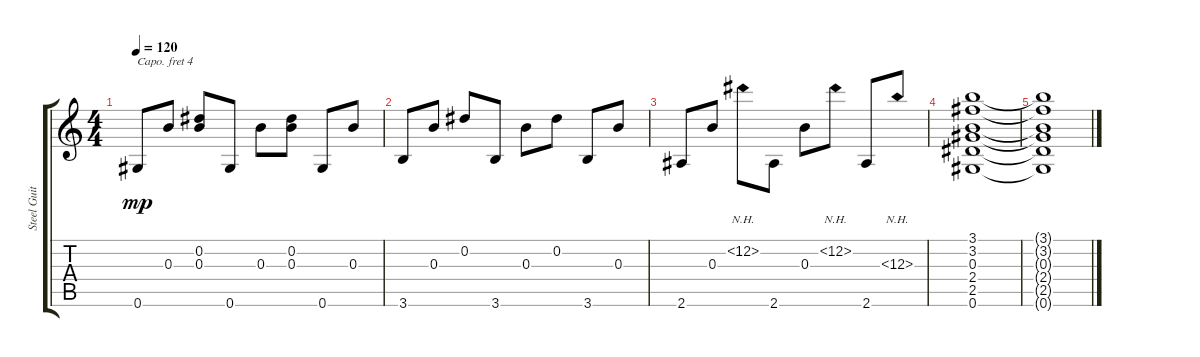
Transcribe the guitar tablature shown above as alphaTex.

\track ("Steel Guitar" "Steel Guit") {instrument acousticguitarsteel}
\staff {score tabs}
\capo 4
\tuning (E4 B3 G3 D3 A2 E2) {hide}
\ts (4 4)
\tempo 120
\clef g2
\ks c
0.6.8{dy mp} 0.3.8 (0.2 0.3).8 0.6.8 0.3.8 (0.2 0.3).8 0.6.8 0.3.8 |
3.6.8 0.3.8 0.2.8 3.6.8 0.3.8 0.2.8 3.6.8 0.3.8 |
2.6.8 0.3.8 12.2{nh}.8 2.6.8 0.3.8 12.2{nh}.8 2.6.8 12.3{nh}.8 |
(3.1 3.2 0.3 2.4 2.5 0.6).1 |
(3.1{t} 3.2{t} 0.3{t} 2.4{t} 2.5{t} 0.6{t}).1
